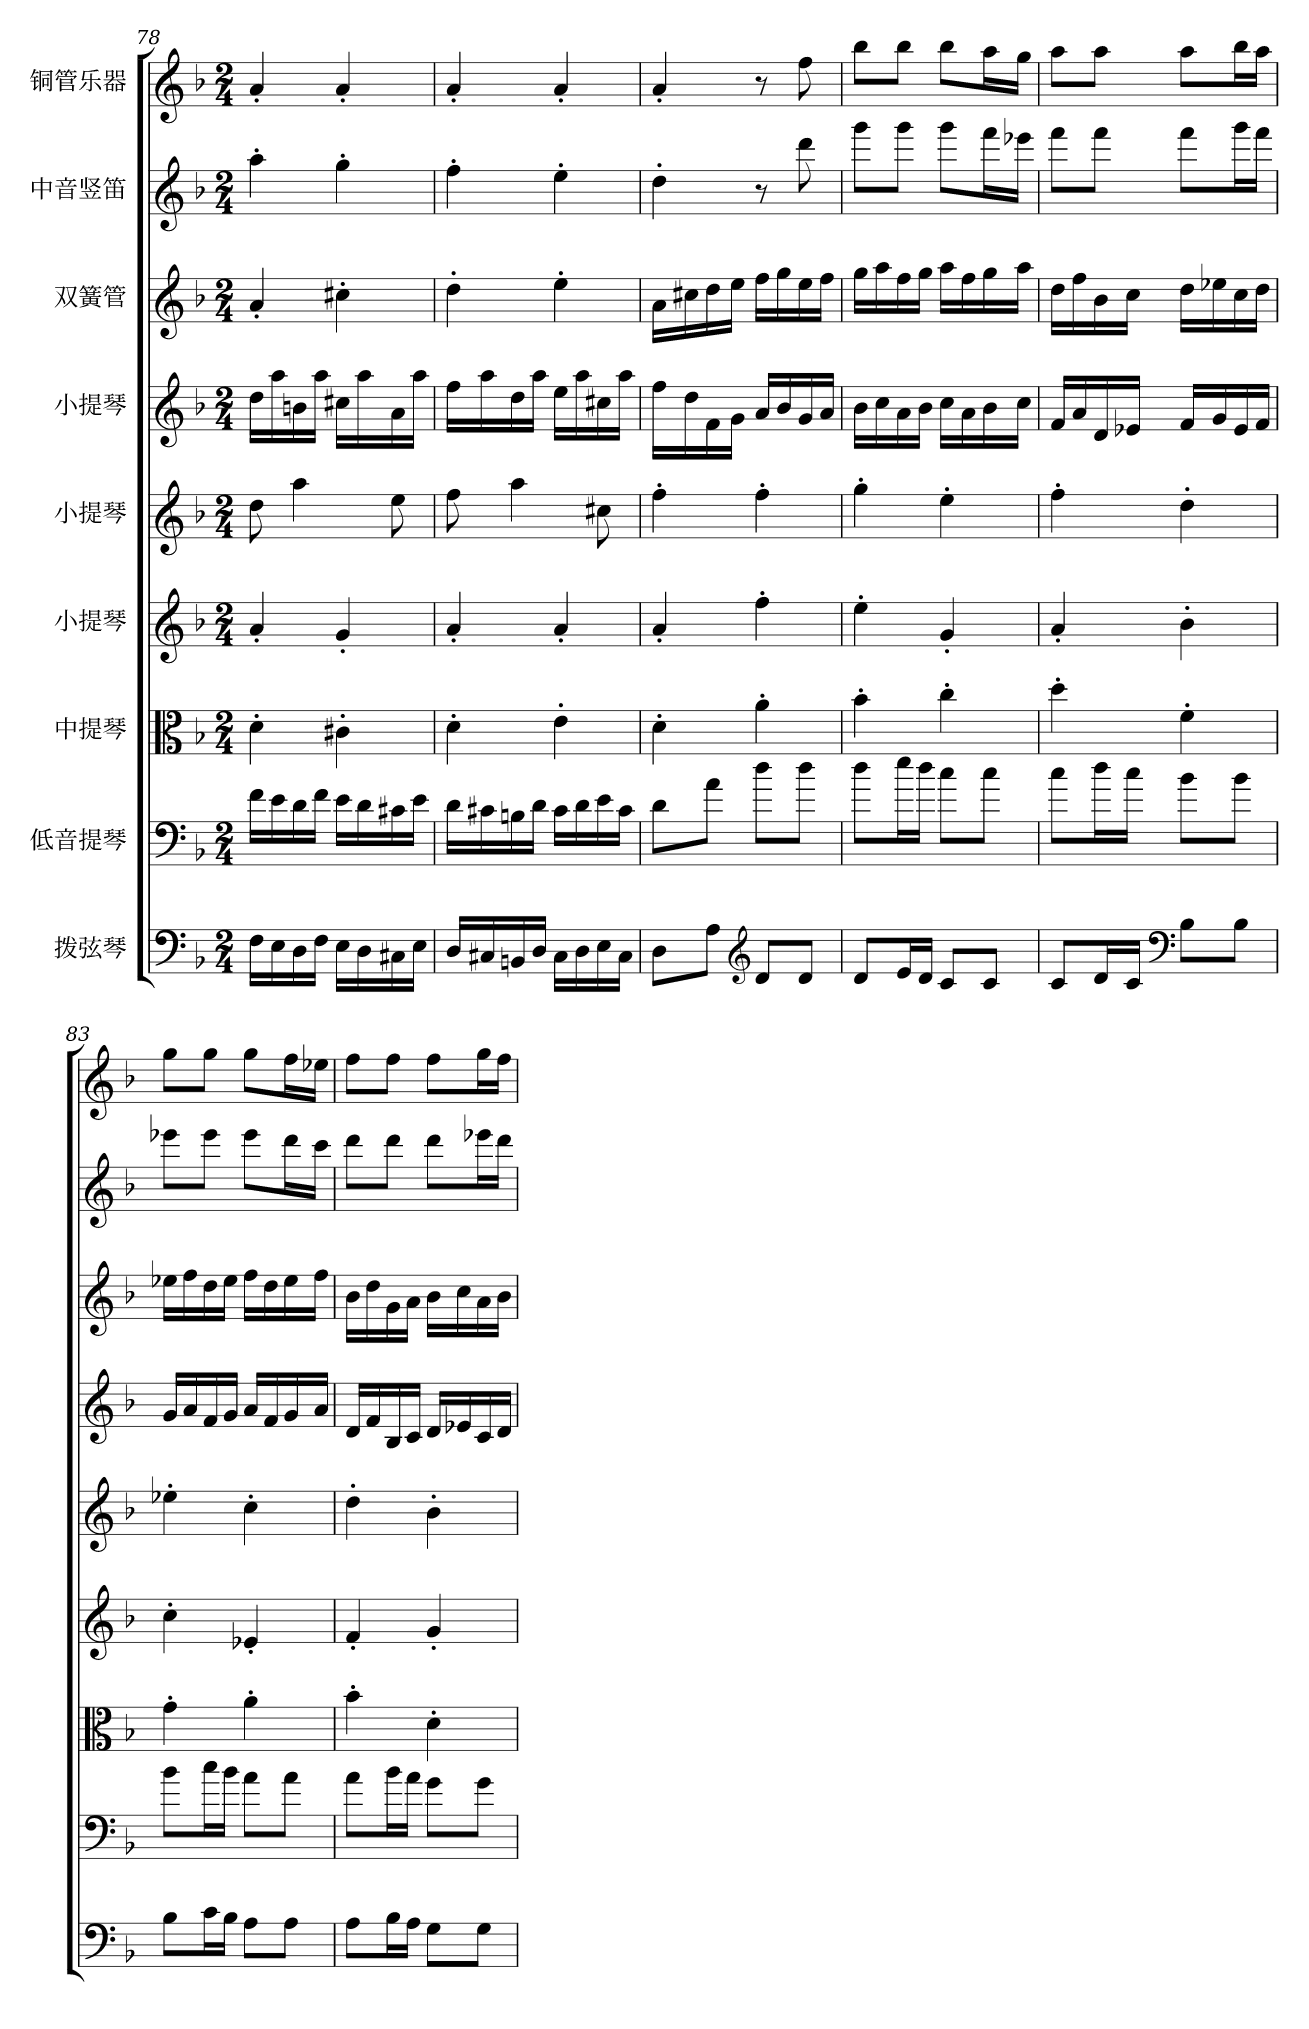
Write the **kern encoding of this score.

**kern	**kern	**kern	**kern	**kern	**kern	**kern	**kern	**kern
*part9	*part8	*part7	*part6	*part5	*part4	*part3	*part2	*part1
*staff9	*staff8	*staff7	*staff6	*staff5	*staff4	*staff3	*staff2	*staff1
*I"拨弦琴	*I"低音提琴	*I"中提琴	*I"小提琴	*I"小提琴	*I"小提琴	*I"双簧管	*I"中音竖笛	*I"铜管乐器
*clefF4	*clefF4	*clefC3	*clefG2	*clefG2	*clefG2	*clefG2	*clefG2	*clefG2
*	*ITrd7c12	*	*	*	*	*	*	*
*k[b-]	*k[b-]	*k[b-]	*k[b-]	*k[b-]	*k[b-]	*k[b-]	*k[b-]	*k[b-]
*M2/4	*M2/4	*M2/4	*M2/4	*M2/4	*M2/4	*M2/4	*M2/4	*M2/4
=78	=78	=78	=78	=78	=78	=78	=78	=78
16F\LL	16F\LL	4d'\	4a'/	8dd\	16dd\LL	4a'/	4aa'\	4a'/
16E\	16E\	.	.	.	16aa\	.	.	.
16D\	16D\	.	.	4aa\	16bn\	.	.	.
16F\JJ	16F\JJ	.	.	.	16aa\JJ	.	.	.
16E\LL	16E\LL	4c#X'\	4g'/	.	16cc#X\LL	4cc#X'\	4gg'\	4a'/
16D\	16D\	.	.	.	16aa\	.	.	.
16C#X\	16C#X\	.	.	8ee\	16a\	.	.	.
16E\JJ	16E\JJ	.	.	.	16aa\JJ	.	.	.
!!LO:PB:g=z
=79	=79	=79	=79	=79	=79	=79	=79	=79
16D/LL	16D\LL	4d'\	4a'/	8ff\	16ff\LL	4dd'\	4ff'\	4a'/
16C#X/	16C#X\	.	.	.	16aa\	.	.	.
16BBn/	16BBn\	.	.	4aa\	16dd\	.	.	.
16D/JJ	16D\JJ	.	.	.	16aa\JJ	.	.	.
16C#\LL	16C#\LL	4e'\	4a'/	.	16ee\LL	4ee'\	4ee'\	4a'/
16D\	16D\	.	.	.	16aa\	.	.	.
16E\	16E\	.	.	8cc#X\	16cc#X\	.	.	.
16C#\JJ	16C#\JJ	.	.	.	16aa\JJ	.	.	.
=80	=80	=80	=80	=80	=80	=80	=80	=80
8D\L	8D\L	4d'\	4a'/	4ff'\	16ff\LL	16a\LL	4dd'\	4a'/
.	.	.	.	.	16dd\	16cc#X\	.	.
8A\J	8A\J	.	.	.	16f\	16dd\	.	.
.	.	.	.	.	16g\JJ	16ee\JJ	.	.
*clefG2	*	*	*	*	*	*	*	*
8d/L	8d\L	4a'\	4ff'\	4ff'\	16a/LL	16ff\LL	8r	8r
.	.	.	.	.	16b-/	16gg\	.	.
8d/J	8d\J	.	.	.	16g/	16ee\	8ddd\	8ff\
.	.	.	.	.	16a/JJ	16ff\JJ	.	.
=81	=81	=81	=81	=81	=81	=81	=81	=81
8d/L	8d\L	4b-'\	4ee'\	4gg'\	16b-\LL	16gg\LL	8ggg\L	8bb-\L
.	.	.	.	.	16cc\	16aa\	.	.
16e/L	16e\L	.	.	.	16a\	16ff\	8ggg\J	8bb-\J
16d/JJ	16d\JJ	.	.	.	16b-\JJ	16gg\JJ	.	.
8c/L	8c\L	4cc'\	4g'/	4ee'\	16cc\LL	16aa\LL	8ggg\L	8bb-\L
.	.	.	.	.	16a\	16ff\	.	.
8c/J	8c\J	.	.	.	16b-\	16gg\	16fff\L	16aa\L
.	.	.	.	.	16cc\JJ	16aa\JJ	16eee-X\JJ	16gg\JJ
!!LO:PB:g=z
=82	=82	=82	=82	=82	=82	=82	=82	=82
8c/L	8c\L	4dd'\	4a'/	4ff'\	16f/LL	16dd\LL	8fff\L	8aa\L
.	.	.	.	.	16a/	16ff\	.	.
16d/L	16d\L	.	.	.	16d/	16b-\	8fff\J	8aa\J
16c/JJ	16c\JJ	.	.	.	16e-X/JJ	16cc\JJ	.	.
*clefF4	*	*	*	*	*	*	*	*
8B-\L	8B-\L	4f'\	4b-'\	4dd'\	16f/LL	16dd\LL	8fff\L	8aa\L
.	.	.	.	.	16g/	16ee-X\	.	.
8B-\J	8B-\J	.	.	.	16e-/	16cc\	16ggg\L	16bb-\L
.	.	.	.	.	16f/JJ	16dd\JJ	16fff\JJ	16aa\JJ
=83	=83	=83	=83	=83	=83	=83	=83	=83
8B-\L	8B-\L	4g'\	4cc'\	4ee-X'\	16g/LL	16ee-X\LL	8eee-X\L	8gg\L
.	.	.	.	.	16a/	16ff\	.	.
16c\L	16c\L	.	.	.	16f/	16dd\	8eee-\J	8gg\J
16B-\JJ	16B-\JJ	.	.	.	16g/JJ	16ee-\JJ	.	.
8A\L	8A\L	4a'\	4e-X'/	4cc'\	16a/LL	16ff\LL	8eee-\L	8gg\L
.	.	.	.	.	16f/	16dd\	.	.
8A\J	8A\J	.	.	.	16g/	16ee-\	16ddd\L	16ff\L
.	.	.	.	.	16a/JJ	16ff\JJ	16ccc\JJ	16ee-X\JJ
=84	=84	=84	=84	=84	=84	=84	=84	=84
8A\L	8A\L	4b-'\	4f'/	4dd'\	16d/LL	16b-\LL	8ddd\L	8ff\L
.	.	.	.	.	16f/	16dd\	.	.
16B-\L	16B-\L	.	.	.	16B-/	16g\	8ddd\J	8ff\J
16A\JJ	16A\JJ	.	.	.	16c/JJ	16a\JJ	.	.
8G\L	8G\L	4d'\	4g'/	4b-'\	16d/LL	16b-\LL	8ddd\L	8ff\L
.	.	.	.	.	16e-X/	16cc\	.	.
8G\J	8G\J	.	.	.	16c/	16a\	16eee-X\L	16gg\L
.	.	.	.	.	16d/JJ	16b-\JJ	16ddd\JJ	16ff\JJ
=	=	=	=	=	=	=	=	=
*-	*-	*-	*-	*-	*-	*-	*-	*-
